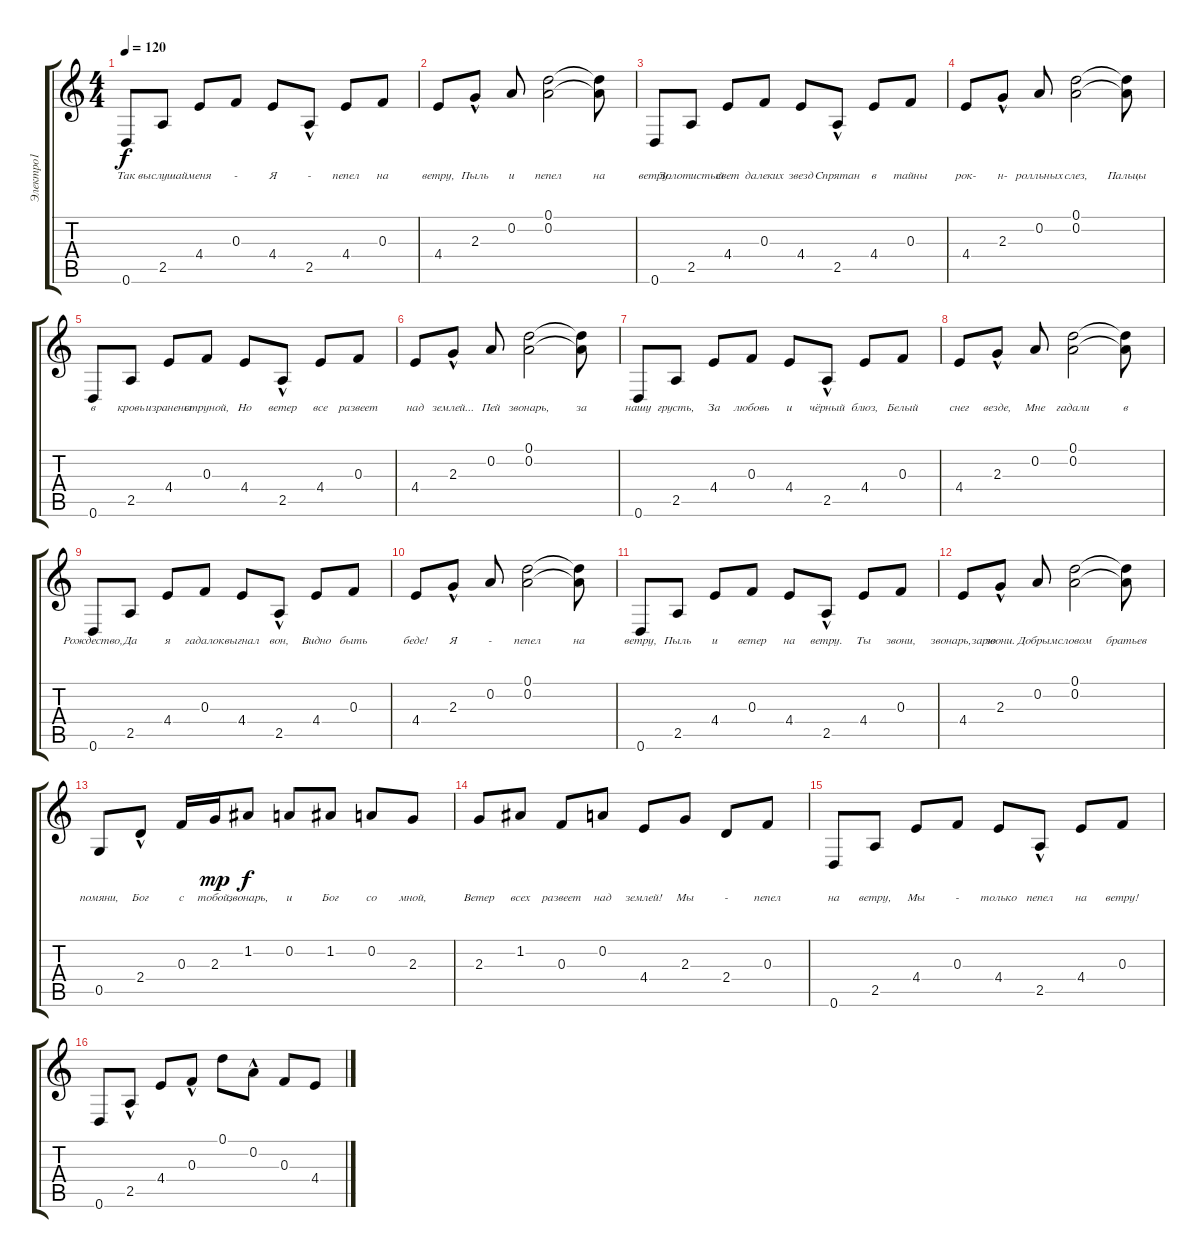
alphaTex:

\track ("Электро1" "Электро1") {instrument electricguitarclean}
\staff {score tabs}
\tuning (D4 A3 F3 C3 G2 D2) {hide}
\ts (4 4)
\tempo 120
\clef g2
\ks c
0.6.8{lyrics (0 "Так") lyrics (1 "") lyrics (2 "") lyrics (3 "") lyrics (4 "") dy f} 2.5.8{lyrics (0 "выслушай") lyrics (1 "") lyrics (2 "") lyrics (3 "") lyrics (4 "")} 4.4.8{lyrics (0 "меня") lyrics (1 "") lyrics (2 "") lyrics (3 "") lyrics (4 "")} 0.3.8{lyrics (0 "-") lyrics (1 "") lyrics (2 "") lyrics (3 "") lyrics (4 "")} 4.4.8{lyrics (0 "Я") lyrics (1 "") lyrics (2 "") lyrics (3 "") lyrics (4 "")} 2.5{hac}.8{lyrics (0 "-") lyrics (1 "") lyrics (2 "") lyrics (3 "") lyrics (4 "")} 4.4.8{lyrics (0 "пепел") lyrics (1 "") lyrics (2 "") lyrics (3 "") lyrics (4 "")} 0.3.8{lyrics (0 "на") lyrics (1 "") lyrics (2 "") lyrics (3 "") lyrics (4 "")} |
4.4.8{lyrics (0 "ветру,") lyrics (1 "") lyrics (2 "") lyrics (3 "") lyrics (4 "")} 2.3{hac}.8{lyrics (0 "Пыль") lyrics (1 "") lyrics (2 "") lyrics (3 "") lyrics (4 "")} 0.2.8{lyrics (0 "и") lyrics (1 "") lyrics (2 "") lyrics (3 "") lyrics (4 "")} (0.1 0.2).2{lyrics (0 "пепел") lyrics (1 "") lyrics (2 "") lyrics (3 "") lyrics (4 "")} (0.1{t} 0.2{t}).8{lyrics (0 "на") lyrics (1 "") lyrics (2 "") lyrics (3 "") lyrics (4 "")} |
0.6.8{lyrics (0 "ветру.") lyrics (1 "") lyrics (2 "") lyrics (3 "") lyrics (4 "")} 2.5.8{lyrics (0 "Золотистый") lyrics (1 "") lyrics (2 "") lyrics (3 "") lyrics (4 "")} 4.4.8{lyrics (0 "свет") lyrics (1 "") lyrics (2 "") lyrics (3 "") lyrics (4 "")} 0.3.8{lyrics (0 "далеких") lyrics (1 "") lyrics (2 "") lyrics (3 "") lyrics (4 "")} 4.4.8{lyrics (0 "звезд") lyrics (1 "") lyrics (2 "") lyrics (3 "") lyrics (4 "")} 2.5{hac}.8{lyrics (0 "Спрятан") lyrics (1 "") lyrics (2 "") lyrics (3 "") lyrics (4 "")} 4.4.8{lyrics (0 "в") lyrics (1 "") lyrics (2 "") lyrics (3 "") lyrics (4 "")} 0.3.8{lyrics (0 "тайны") lyrics (1 "") lyrics (2 "") lyrics (3 "") lyrics (4 "")} |
4.4.8{lyrics (0 "рок-") lyrics (1 "") lyrics (2 "") lyrics (3 "") lyrics (4 "")} 2.3{hac}.8{lyrics (0 "н-") lyrics (1 "") lyrics (2 "") lyrics (3 "") lyrics (4 "")} 0.2.8{lyrics (0 "ролльных") lyrics (1 "") lyrics (2 "") lyrics (3 "") lyrics (4 "")} (0.1 0.2).2{lyrics (0 "слез,") lyrics (1 "") lyrics (2 "") lyrics (3 "") lyrics (4 "")} (0.1{t} 0.2{t}).8{lyrics (0 "Пальцы") lyrics (1 "") lyrics (2 "") lyrics (3 "") lyrics (4 "")} |
0.6.8{lyrics (0 "в") lyrics (1 "") lyrics (2 "") lyrics (3 "") lyrics (4 "")} 2.5.8{lyrics (0 "кровь") lyrics (1 "") lyrics (2 "") lyrics (3 "") lyrics (4 "")} 4.4.8{lyrics (0 "изранены") lyrics (1 "") lyrics (2 "") lyrics (3 "") lyrics (4 "")} 0.3.8{lyrics (0 "струной,") lyrics (1 "") lyrics (2 "") lyrics (3 "") lyrics (4 "")} 4.4.8{lyrics (0 "Но") lyrics (1 "") lyrics (2 "") lyrics (3 "") lyrics (4 "")} 2.5{hac}.8{lyrics (0 "ветер") lyrics (1 "") lyrics (2 "") lyrics (3 "") lyrics (4 "")} 4.4.8{lyrics (0 "все") lyrics (1 "") lyrics (2 "") lyrics (3 "") lyrics (4 "")} 0.3.8{lyrics (0 "развеет") lyrics (1 "") lyrics (2 "") lyrics (3 "") lyrics (4 "")} |
4.4.8{lyrics (0 "над") lyrics (1 "") lyrics (2 "") lyrics (3 "") lyrics (4 "")} 2.3{hac}.8{lyrics (0 "землей...") lyrics (1 "") lyrics (2 "") lyrics (3 "") lyrics (4 "")} 0.2.8{lyrics (0 "Пей") lyrics (1 "") lyrics (2 "") lyrics (3 "") lyrics (4 "")} (0.1 0.2).2{lyrics (0 "звонарь,") lyrics (1 "") lyrics (2 "") lyrics (3 "") lyrics (4 "")} (0.1{t} 0.2{t}).8{lyrics (0 "за") lyrics (1 "") lyrics (2 "") lyrics (3 "") lyrics (4 "")} |
0.6.8{lyrics (0 "нашу") lyrics (1 "") lyrics (2 "") lyrics (3 "") lyrics (4 "")} 2.5.8{lyrics (0 "грусть,") lyrics (1 "") lyrics (2 "") lyrics (3 "") lyrics (4 "")} 4.4.8{lyrics (0 "За") lyrics (1 "") lyrics (2 "") lyrics (3 "") lyrics (4 "")} 0.3.8{lyrics (0 "любовь") lyrics (1 "") lyrics (2 "") lyrics (3 "") lyrics (4 "")} 4.4.8{lyrics (0 "и") lyrics (1 "") lyrics (2 "") lyrics (3 "") lyrics (4 "")} 2.5{hac}.8{lyrics (0 "чёрный") lyrics (1 "") lyrics (2 "") lyrics (3 "") lyrics (4 "")} 4.4.8{lyrics (0 "блюз,") lyrics (1 "") lyrics (2 "") lyrics (3 "") lyrics (4 "")} 0.3.8{lyrics (0 "Белый") lyrics (1 "") lyrics (2 "") lyrics (3 "") lyrics (4 "")} |
4.4.8{lyrics (0 "снег") lyrics (1 "") lyrics (2 "") lyrics (3 "") lyrics (4 "")} 2.3{hac}.8{lyrics (0 "везде,") lyrics (1 "") lyrics (2 "") lyrics (3 "") lyrics (4 "")} 0.2.8{lyrics (0 "Мне") lyrics (1 "") lyrics (2 "") lyrics (3 "") lyrics (4 "")} (0.1 0.2).2{lyrics (0 "гадали") lyrics (1 "") lyrics (2 "") lyrics (3 "") lyrics (4 "")} (0.1{t} 0.2{t}).8{lyrics (0 "в") lyrics (1 "") lyrics (2 "") lyrics (3 "") lyrics (4 "")} |
0.6.8{lyrics (0 "Рождество,") lyrics (1 "") lyrics (2 "") lyrics (3 "") lyrics (4 "")} 2.5.8{lyrics (0 "Да") lyrics (1 "") lyrics (2 "") lyrics (3 "") lyrics (4 "")} 4.4.8{lyrics (0 "я") lyrics (1 "") lyrics (2 "") lyrics (3 "") lyrics (4 "")} 0.3.8{lyrics (0 "гадалок") lyrics (1 "") lyrics (2 "") lyrics (3 "") lyrics (4 "")} 4.4.8{lyrics (0 "выгнал") lyrics (1 "") lyrics (2 "") lyrics (3 "") lyrics (4 "")} 2.5{hac}.8{lyrics (0 "вон,") lyrics (1 "") lyrics (2 "") lyrics (3 "") lyrics (4 "")} 4.4.8{lyrics (0 "Видно") lyrics (1 "") lyrics (2 "") lyrics (3 "") lyrics (4 "")} 0.3.8{lyrics (0 "быть") lyrics (1 "") lyrics (2 "") lyrics (3 "") lyrics (4 "")} |
4.4.8{lyrics (0 "беде!") lyrics (1 "") lyrics (2 "") lyrics (3 "") lyrics (4 "")} 2.3{hac}.8{lyrics (0 "Я") lyrics (1 "") lyrics (2 "") lyrics (3 "") lyrics (4 "")} 0.2.8{lyrics (0 "-") lyrics (1 "") lyrics (2 "") lyrics (3 "") lyrics (4 "")} (0.1 0.2).2{lyrics (0 "пепел") lyrics (1 "") lyrics (2 "") lyrics (3 "") lyrics (4 "")} (0.1{t} 0.2{t}).8{lyrics (0 "на") lyrics (1 "") lyrics (2 "") lyrics (3 "") lyrics (4 "")} |
0.6.8{lyrics (0 "ветру,") lyrics (1 "") lyrics (2 "") lyrics (3 "") lyrics (4 "")} 2.5.8{lyrics (0 "Пыль") lyrics (1 "") lyrics (2 "") lyrics (3 "") lyrics (4 "")} 4.4.8{lyrics (0 "и") lyrics (1 "") lyrics (2 "") lyrics (3 "") lyrics (4 "")} 0.3.8{lyrics (0 "ветер") lyrics (1 "") lyrics (2 "") lyrics (3 "") lyrics (4 "")} 4.4.8{lyrics (0 "на") lyrics (1 "") lyrics (2 "") lyrics (3 "") lyrics (4 "")} 2.5{hac}.8{lyrics (0 "ветру.") lyrics (1 "") lyrics (2 "") lyrics (3 "") lyrics (4 "")} 4.4.8{lyrics (0 "Ты") lyrics (1 "") lyrics (2 "") lyrics (3 "") lyrics (4 "")} 0.3.8{lyrics (0 "звони,") lyrics (1 "") lyrics (2 "") lyrics (3 "") lyrics (4 "")} |
4.4.8{lyrics (0 "звонарь,зарю") lyrics (1 "") lyrics (2 "") lyrics (3 "") lyrics (4 "")} 2.3{hac}.8{lyrics (0 "звони.") lyrics (1 "") lyrics (2 "") lyrics (3 "") lyrics (4 "")} 0.2.8{lyrics (0 "Добрым") lyrics (1 "") lyrics (2 "") lyrics (3 "") lyrics (4 "")} (0.1 0.2).2{lyrics (0 "словом") lyrics (1 "") lyrics (2 "") lyrics (3 "") lyrics (4 "")} (0.1{t} 0.2{t}).8{lyrics (0 "братьев") lyrics (1 "") lyrics (2 "") lyrics (3 "") lyrics (4 "")} |
0.5.8{lyrics (0 "помяни,") lyrics (1 "") lyrics (2 "") lyrics (3 "") lyrics (4 "")} 2.4{hac}.8{lyrics (0 "Бог") lyrics (1 "") lyrics (2 "") lyrics (3 "") lyrics (4 "")} 0.3.16{lyrics (0 "с") lyrics (1 "") lyrics (2 "") lyrics (3 "") lyrics (4 "")} 2.3.16{lyrics (0 "тобой,") lyrics (1 "") lyrics (2 "") lyrics (3 "") lyrics (4 "") dy mp} 1.2.8{lyrics (0 "звонарь,") lyrics (1 "") lyrics (2 "") lyrics (3 "") lyrics (4 "") dy f} 0.2.8{lyrics (0 "и") lyrics (1 "") lyrics (2 "") lyrics (3 "") lyrics (4 "")} 1.2.8{lyrics (0 "Бог") lyrics (1 "") lyrics (2 "") lyrics (3 "") lyrics (4 "")} 0.2.8{lyrics (0 "со") lyrics (1 "") lyrics (2 "") lyrics (3 "") lyrics (4 "")} 2.3.8{lyrics (0 "мной,") lyrics (1 "") lyrics (2 "") lyrics (3 "") lyrics (4 "")} |
2.3.8{lyrics (0 "Ветер") lyrics (1 "") lyrics (2 "") lyrics (3 "") lyrics (4 "")} 1.2.8{lyrics (0 "всех") lyrics (1 "") lyrics (2 "") lyrics (3 "") lyrics (4 "")} 0.3.8{lyrics (0 "развеет") lyrics (1 "") lyrics (2 "") lyrics (3 "") lyrics (4 "")} 0.2.8{lyrics (0 "над") lyrics (1 "") lyrics (2 "") lyrics (3 "") lyrics (4 "")} 4.4.8{lyrics (0 "землей!") lyrics (1 "") lyrics (2 "") lyrics (3 "") lyrics (4 "")} 2.3.8{lyrics (0 "Мы") lyrics (1 "") lyrics (2 "") lyrics (3 "") lyrics (4 "")} 2.4.8{lyrics (0 "-") lyrics (1 "") lyrics (2 "") lyrics (3 "") lyrics (4 "")} 0.3.8{lyrics (0 "пепел") lyrics (1 "") lyrics (2 "") lyrics (3 "") lyrics (4 "")} |
0.6.8{lyrics (0 "на") lyrics (1 "") lyrics (2 "") lyrics (3 "") lyrics (4 "")} 2.5.8{lyrics (0 "ветру,") lyrics (1 "") lyrics (2 "") lyrics (3 "") lyrics (4 "")} 4.4.8{lyrics (0 "Мы") lyrics (1 "") lyrics (2 "") lyrics (3 "") lyrics (4 "")} 0.3.8{lyrics (0 "-") lyrics (1 "") lyrics (2 "") lyrics (3 "") lyrics (4 "")} 4.4.8{lyrics (0 "только") lyrics (1 "") lyrics (2 "") lyrics (3 "") lyrics (4 "")} 2.5{hac}.8{lyrics (0 "пепел") lyrics (1 "") lyrics (2 "") lyrics (3 "") lyrics (4 "")} 4.4.8{lyrics (0 "на") lyrics (1 "") lyrics (2 "") lyrics (3 "") lyrics (4 "")} 0.3.8{lyrics (0 "ветру!") lyrics (1 "") lyrics (2 "") lyrics (3 "") lyrics (4 "")} |
0.6.8 2.5{hac}.8 4.4.8 0.3{hac}.8 0.1.8 0.2{hac}.8 0.3.8 4.4.8
